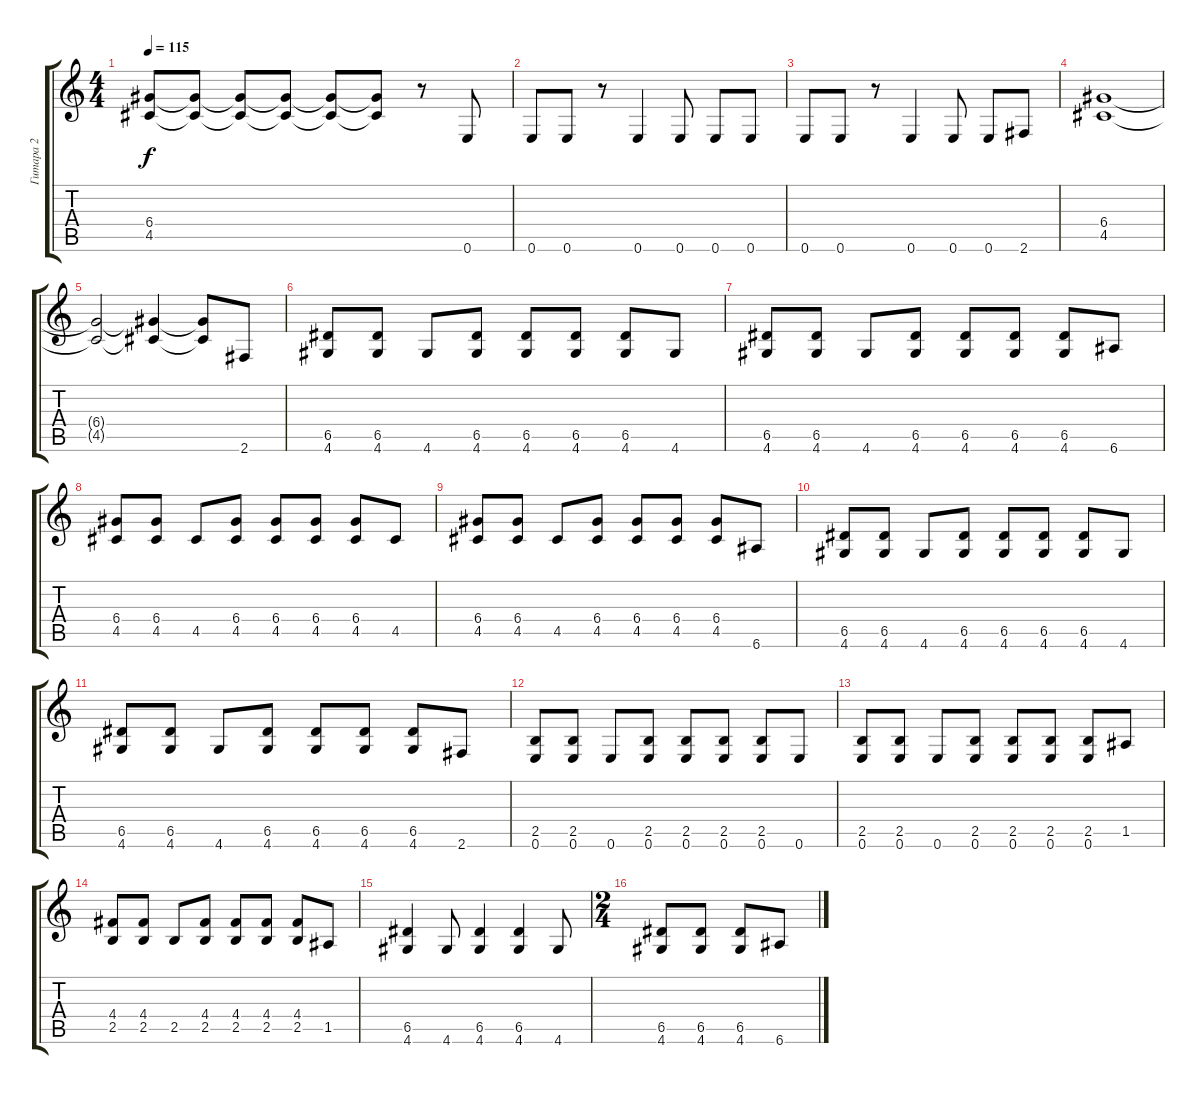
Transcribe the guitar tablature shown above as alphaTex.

\track ("Гитара 2" "Гитара 2") {instrument distortionguitar}
\staff {score tabs}
\tuning (E4 B3 G3 D3 A2 E2) {hide}
\ts (4 4)
\tempo 115
\clef g2
\ks c
(6.4{t} 4.5{t}).8{dy f} (6.4{t} 4.5{t}).8 (6.4{t} 4.5{t}).8 (6.4{t} 4.5{t}).8 (6.4{t} 4.5{t}).8 (6.4{t} 4.5{t}).8 r.8 0.6.8 |
0.6.8 0.6.8 r.8 0.6.4 0.6.8 0.6.8 0.6.8 |
0.6.8 0.6.8 r.8 0.6.4 0.6.8 0.6.8 2.6.8 |
(6.4 4.5).1 |
(6.4{t} 4.5{t}).2 (6.4{t} 4.5{t}).4 (6.4{t} 4.5{t}).8 2.6.8 |
(6.5 4.6).8 (6.5 4.6).8 4.6.8 (6.5 4.6).8 (6.5 4.6).8 (6.5 4.6).8 (6.5 4.6).8 4.6.8 |
(6.5 4.6).8 (6.5 4.6).8 4.6.8 (6.5 4.6).8 (6.5 4.6).8 (6.5 4.6).8 (6.5 4.6).8 6.6.8 |
(6.4 4.5).8 (6.4 4.5).8 4.5.8 (6.4 4.5).8 (6.4 4.5).8 (6.4 4.5).8 (6.4 4.5).8 4.5.8 |
(6.4 4.5).8 (6.4 4.5).8 4.5.8 (6.4 4.5).8 (6.4 4.5).8 (6.4 4.5).8 (6.4 4.5).8 6.6.8 |
(6.5 4.6).8 (6.5 4.6).8 4.6.8 (6.5 4.6).8 (6.5 4.6).8 (6.5 4.6).8 (6.5 4.6).8 4.6.8 |
(6.5 4.6).8 (6.5 4.6).8 4.6.8 (6.5 4.6).8 (6.5 4.6).8 (6.5 4.6).8 (6.5 4.6).8 2.6.8 |
(2.5 0.6).8 (2.5 0.6).8 0.6.8 (2.5 0.6).8 (2.5 0.6).8 (2.5 0.6).8 (2.5 0.6).8 0.6.8 |
(2.5 0.6).8 (2.5 0.6).8 0.6.8 (2.5 0.6).8 (2.5 0.6).8 (2.5 0.6).8 (2.5 0.6).8 1.5.8 |
(4.4 2.5).8 (4.4 2.5).8 2.5.8 (4.4 2.5).8 (4.4 2.5).8 (4.4 2.5).8 (4.4 2.5).8 1.5.8 |
(6.5 4.6).4 4.6.8 (6.5 4.6).4 (6.5 4.6).4 4.6.8 |
\ts (2 4)
(6.5 4.6).8 (6.5 4.6).8 (6.5 4.6).8 6.6.8
